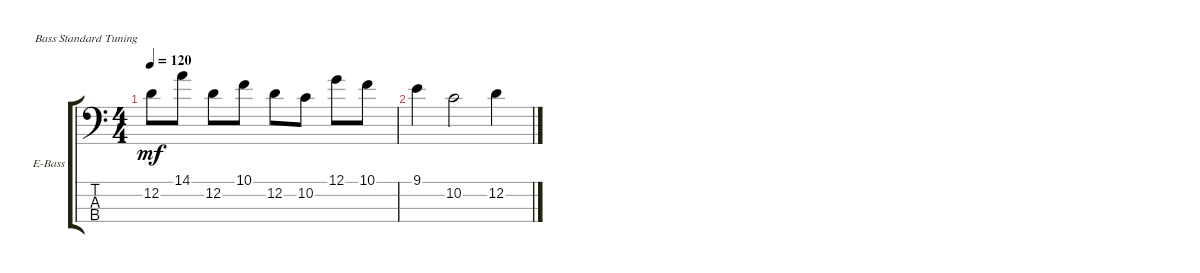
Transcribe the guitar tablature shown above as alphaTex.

\defaultSystemsLayout 4
\bracketExtendMode groupsimilarinstruments
\firstSystemTrackNameOrientation horizontal
\otherSystemsTrackNameOrientation horizontal
\track ("Electric Bass" "E-Bass") {instrument electricbassfinger}
\staff {score tabs}
\tuning (G2 D2 A1 E1)
\ts (4 4)
\tempo 120
\clef f4
\ks c
12.2.8{dy mf instrument electricbassfinger} 14.1.8 12.2.8 10.1.8 12.2.8 10.2.8 12.1.8 10.1.8 |
9.1.4 10.2.2 12.2.4
